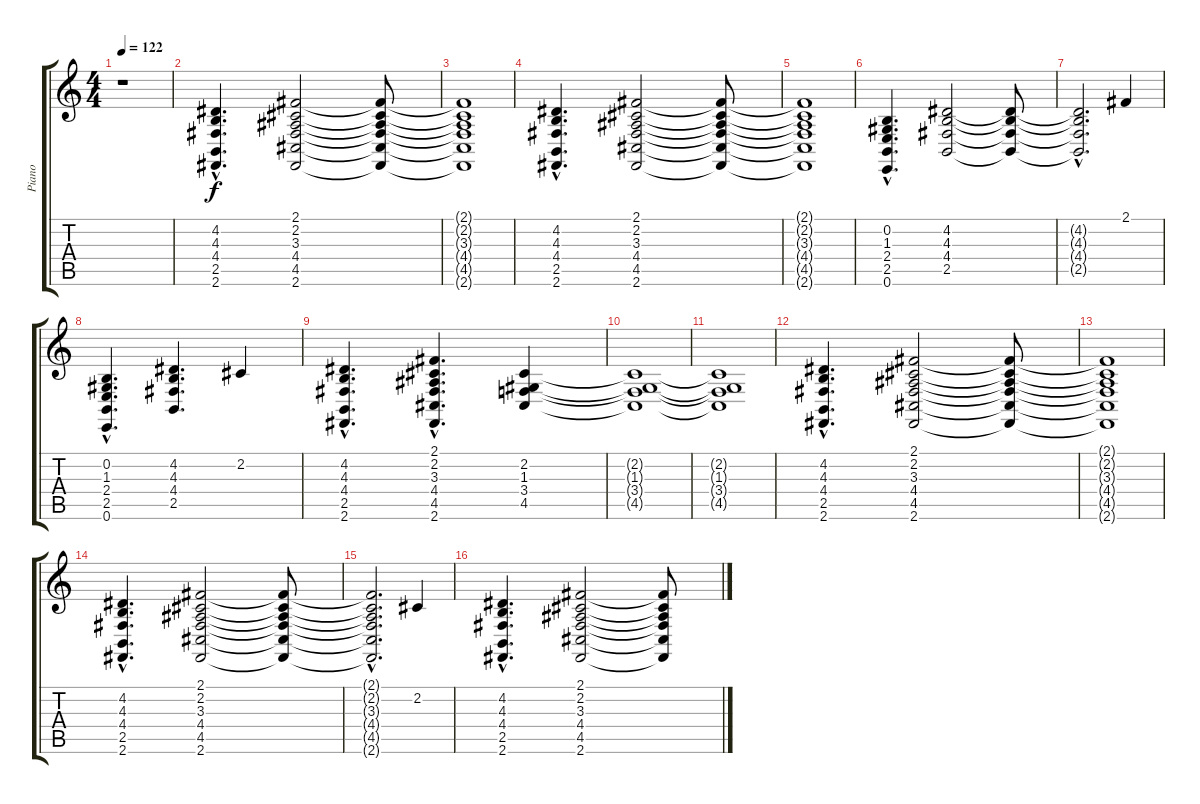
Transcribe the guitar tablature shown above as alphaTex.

\track ("Piano" "Piano") {instrument brightacousticpiano}
\staff {score tabs}
\tuning (E4 B3 G3 D3 A2 E2) {hide}
\ts (4 4)
\tempo 122
\clef g2
\ks c
r.1{dy f instrument brightacousticpiano} |
(4.2{hac} 4.3{hac} 4.4{hac} 2.5{hac} 2.6{hac}).4{d} (2.1 2.2 3.3 4.4 4.5 2.6).2 (2.1{t} 2.2{t} 3.3{t} 4.4{t} 4.5{t} 2.6{t}).8 |
(2.1{t} 2.2{t} 3.3{t} 4.4{t} 4.5{t} 2.6{t}).1 |
(4.2{hac} 4.3{hac} 4.4{hac} 2.5{hac} 2.6{hac}).4{d} (2.1 2.2 3.3 4.4 4.5 2.6).2 (2.1{t} 2.2{t} 3.3{t} 4.4{t} 4.5{t} 2.6{t}).8 |
(2.1{t} 2.2{t} 3.3{t} 4.4{t} 4.5{t} 2.6{t}).1 |
(0.2{hac} 1.3{hac} 2.4{hac} 2.5{hac} 0.6{hac}).4{d} (4.2 4.3 4.4 2.5).2 (4.2{t} 4.3{t} 4.4{t} 2.5{t}).8 |
(4.2{hac t} 4.3{t} 4.4{t} 2.5{t}).2{d} 2.1.4 |
(0.2{hac} 1.3{hac} 2.4{hac} 2.5{hac} 0.6{hac}).4{d} (4.2 4.3 4.4 2.5).4{d} 2.2.4 |
(4.2{hac} 4.3{hac} 4.4{hac} 2.5{hac} 2.6{hac}).4{d} (2.1{hac} 2.2{hac} 3.3{hac} 4.4{hac} 4.5{hac} 2.6{hac}).4{d} (2.2 1.3 3.4 4.5).4 |
(2.2{t} 1.3{t} 3.4{t} 4.5{t}).1 |
(2.2{t} 1.3{t} 3.4{t} 4.5{t}).1 |
(4.2{hac} 4.3{hac} 4.4{hac} 2.5{hac} 2.6{hac}).4{d} (2.1 2.2 3.3 4.4 4.5 2.6).2 (2.1{t} 2.2{t} 3.3{t} 4.4{t} 4.5{t} 2.6{t}).8 |
(2.1{t} 2.2{t} 3.3{t} 4.4{t} 4.5{t} 2.6{t}).1 |
(4.2{hac} 4.3{hac} 4.4{hac} 2.5{hac} 2.6{hac}).4{d} (2.1 2.2 3.3 4.4 4.5 2.6).2 (2.1{t} 2.2{t} 3.3{t} 4.4{t} 4.5{t} 2.6{t}).8 |
(2.1{t} 2.2{hac t} 3.3{t} 4.4{t} 4.5{t} 2.6{t}).2{d} 2.2.4 |
(4.2{hac} 4.3{hac} 4.4{hac} 2.5{hac} 2.6{hac}).4{d} (2.1 2.2 3.3 4.4 4.5 2.6).2 (2.1{t} 2.2{t} 3.3{t} 4.4{t} 4.5{t} 2.6{t}).8
